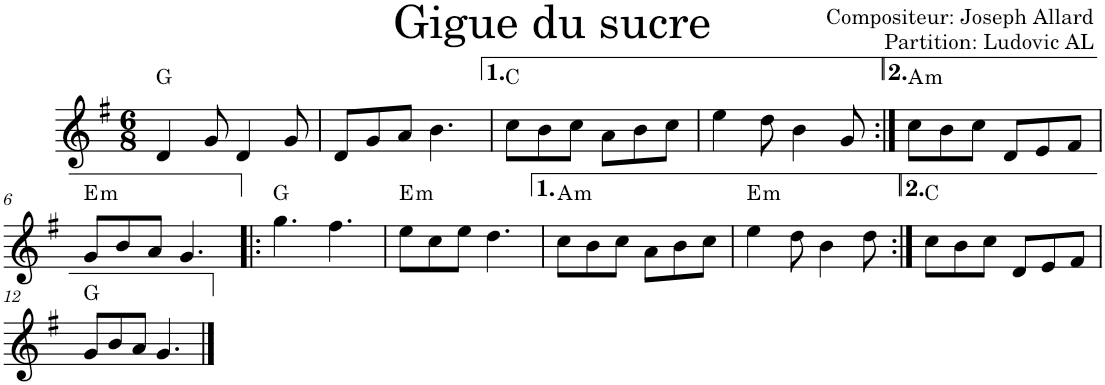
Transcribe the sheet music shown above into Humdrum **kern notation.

**kern	**harte
*part1	*part1
*staff1	*
*I"Violon	*
*I'Vln.	*
*clefG2	*
*k[f#]	*
*M6/8	*
=1	=1
4d/	G:maj
8g/	.
4d/	.
8g/	.
=2	=2
8d/L	.
8g/	.
8a/J	.
4.b\	.
=3	=3
8cc\L	C:maj
8b\	.
8cc\J	.
8a\L	.
8b\	.
8cc\J	.
=4	=4
4ee\	.
8dd\	.
4b\	.
8g/	.
=5:|!	=5:|!
!	!LO:H:kt=m
8cc\L	A:min
8b\	.
8cc\J	.
8d/L	.
8e/	.
8f#/J	.
!!LO:LB:g=z
=6	=6
!	!LO:H:kt=m
8g/L	E:min
8b/	.
8a/J	.
4.g/	.
=7!|:	=7!|:
4.gg\	G:maj
4.ff#\	.
=8	=8
!	!LO:H:kt=m
8ee\L	E:min
8cc\	.
8ee\J	.
4.dd\	.
=9	=9
!	!LO:H:kt=m
8cc\L	A:min
8b\	.
8cc\J	.
8a\L	.
8b\	.
8cc\J	.
=10	=10
!	!LO:H:kt=m
4ee\	E:min
8dd\	.
4b\	.
8dd\	.
=11:|!	=11:|!
8cc\L	C:maj
8b\	.
8cc\J	.
8d/L	.
8e/	.
8f#/J	.
!!LO:LB:g=z
=12	=12
8g/L	G:maj
8b/	.
8a/J	.
4.g/	.
==	==
*-	*-
